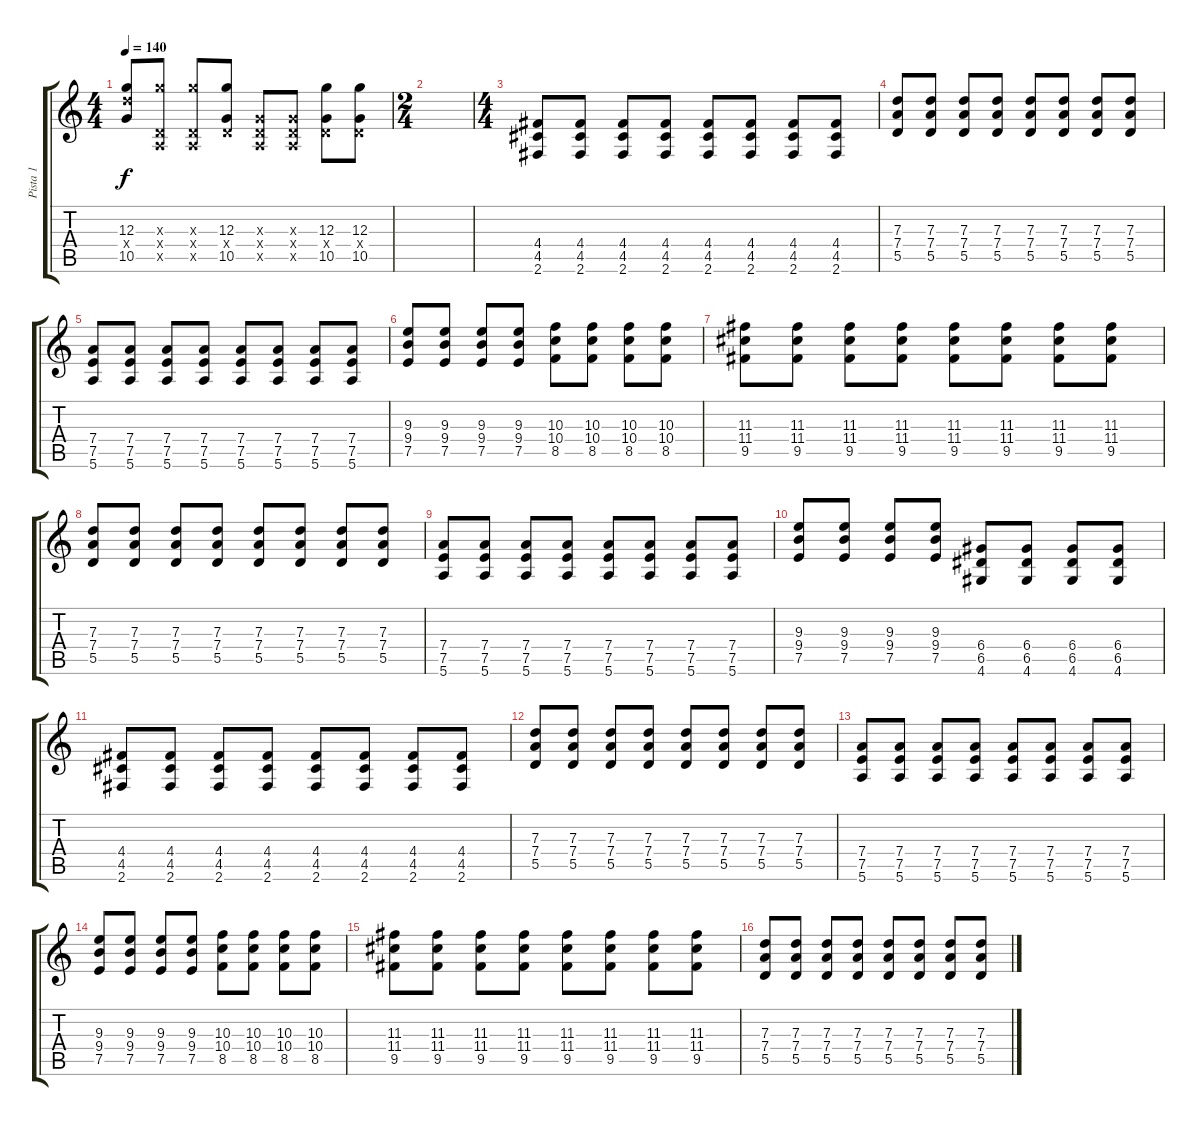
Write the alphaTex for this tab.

\track ("Pista 1" "Pista 1") {instrument distortionguitar}
\staff {score tabs}
\tuning (E4 B3 G3 D3 A2 E2) {hide}
\ts (4 4)
\tempo 140
\clef g2
\ks c
(12.3 12.4{x} 10.5).8{dy f} (12.3{x} 0.4{x} 0.5{x}).8 (12.3{x} 0.4{x} 0.5{x}).8 (12.3 0.4{x} 10.5).8 (0.3{x} 0.4{x} 0.5{x}).8 (0.3{x} 0.4{x} 0.5{x}).8 (12.3 0.4{x} 10.5).8 (12.3 0.4{x} 10.5).8 |
\ts (2 4)
|
\ts (4 4)
(4.4 4.5 2.6).8 (4.4 4.5 2.6).8 (4.4 4.5 2.6).8 (4.4 4.5 2.6).8 (4.4 4.5 2.6).8 (4.4 4.5 2.6).8 (4.4 4.5 2.6).8 (4.4 4.5 2.6).8 |
(7.3 7.4 5.5).8 (7.3 7.4 5.5).8 (7.3 7.4 5.5).8 (7.3 7.4 5.5).8 (7.3 7.4 5.5).8 (7.3 7.4 5.5).8 (7.3 7.4 5.5).8 (7.3 7.4 5.5).8 |
(7.4 7.5 5.6).8 (7.4 7.5 5.6).8 (7.4 7.5 5.6).8 (7.4 7.5 5.6).8 (7.4 7.5 5.6).8 (7.4 7.5 5.6).8 (7.4 7.5 5.6).8 (7.4 7.5 5.6).8 |
(9.3 9.4 7.5).8 (9.3 9.4 7.5).8 (9.3 9.4 7.5).8 (9.3 9.4 7.5).8 (10.3 10.4 8.5).8 (10.3 10.4 8.5).8 (10.3 10.4 8.5).8 (10.3 10.4 8.5).8 |
(11.3 11.4 9.5).8 (11.3 11.4 9.5).8 (11.3 11.4 9.5).8 (11.3 11.4 9.5).8 (11.3 11.4 9.5).8 (11.3 11.4 9.5).8 (11.3 11.4 9.5).8 (11.3 11.4 9.5).8 |
(7.3 7.4 5.5).8 (7.3 7.4 5.5).8 (7.3 7.4 5.5).8 (7.3 7.4 5.5).8 (7.3 7.4 5.5).8 (7.3 7.4 5.5).8 (7.3 7.4 5.5).8 (7.3 7.4 5.5).8 |
(7.4 7.5 5.6).8 (7.4 7.5 5.6).8 (7.4 7.5 5.6).8 (7.4 7.5 5.6).8 (7.4 7.5 5.6).8 (7.4 7.5 5.6).8 (7.4 7.5 5.6).8 (7.4 7.5 5.6).8 |
(9.3 9.4 7.5).8 (9.3 9.4 7.5).8 (9.3 9.4 7.5).8 (9.3 9.4 7.5).8 (6.4 6.5 4.6).8 (6.4 6.5 4.6).8 (6.4 6.5 4.6).8 (6.4 6.5 4.6).8 |
(4.4 4.5 2.6).8 (4.4 4.5 2.6).8 (4.4 4.5 2.6).8 (4.4 4.5 2.6).8 (4.4 4.5 2.6).8 (4.4 4.5 2.6).8 (4.4 4.5 2.6).8 (4.4 4.5 2.6).8 |
(7.3 7.4 5.5).8 (7.3 7.4 5.5).8 (7.3 7.4 5.5).8 (7.3 7.4 5.5).8 (7.3 7.4 5.5).8 (7.3 7.4 5.5).8 (7.3 7.4 5.5).8 (7.3 7.4 5.5).8 |
(7.4 7.5 5.6).8 (7.4 7.5 5.6).8 (7.4 7.5 5.6).8 (7.4 7.5 5.6).8 (7.4 7.5 5.6).8 (7.4 7.5 5.6).8 (7.4 7.5 5.6).8 (7.4 7.5 5.6).8 |
(9.3 9.4 7.5).8 (9.3 9.4 7.5).8 (9.3 9.4 7.5).8 (9.3 9.4 7.5).8 (10.3 10.4 8.5).8 (10.3 10.4 8.5).8 (10.3 10.4 8.5).8 (10.3 10.4 8.5).8 |
(11.3 11.4 9.5).8 (11.3 11.4 9.5).8 (11.3 11.4 9.5).8 (11.3 11.4 9.5).8 (11.3 11.4 9.5).8 (11.3 11.4 9.5).8 (11.3 11.4 9.5).8 (11.3 11.4 9.5).8 |
(7.3 7.4 5.5).8 (7.3 7.4 5.5).8 (7.3 7.4 5.5).8 (7.3 7.4 5.5).8 (7.3 7.4 5.5).8 (7.3 7.4 5.5).8 (7.3 7.4 5.5).8 (7.3 7.4 5.5).8
